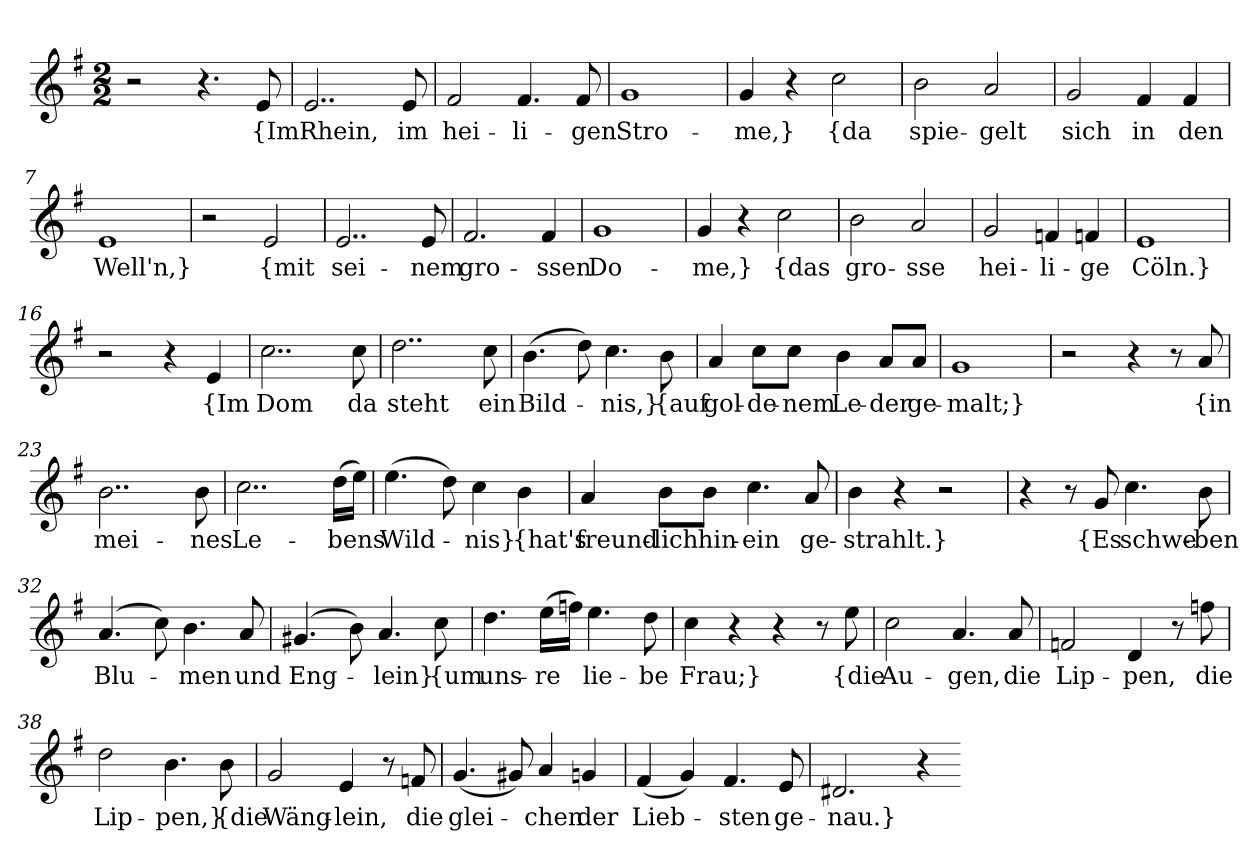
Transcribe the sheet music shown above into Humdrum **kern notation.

**kern	**text
*part1	*part1
*staff1	*staff1
*clefG2	*
*k[f#]	*
*M2/2	*
=	=
2r	.
4.r	.
8e	{Im
=1	=1
2..e	Rhein,
8e	im
=2	=2
2f#	hei-
4.f#	-li-
8f#	-gen
=3	=3
1g	Stro-
=4	=4
4g	-me,}
4r	.
2cc	{da
=5	=5
2b	spie-
2a	-gelt
=6	=6
2g	sich
4f#	in
4f#	den
=7	=7
1e	Well'n,}
=8	=8
2r	.
2e	{mit
=9	=9
2..e	sei-
8e	-nem
=10	=10
2.f#	gro-
4f#	-ssen
=11	=11
1g	Do-
=12	=12
4g	-me,}
4r	.
2cc	{das
=13	=13
2b	gro-
2a	-sse
=14	=14
2g	hei-
4fn	-li-
4fn	-ge
=15	=15
1e	Cöln.}
=16	=16
2r	.
4r	.
4e	{Im
=17	=17
2..cc	Dom
8cc	da
=18	=18
2..dd	steht
8cc	ein
=19	=19
(4.b	Bild-
8dd)	.
4.cc	-nis,}
8b	{auf
=20	=20
4a	gol-
8cc\L	-de-
8cc\J	-nem
4b	Le-
8a/L	-der
8a/J	ge-
=21	=21
1g	-malt;}
=22	=22
2r	.
4r	.
8r	.
8a	{in
=23	=23
2..b	mei-
8b	-nes
=24	=24
2..cc	Le-
(16dd\LL	-bens
16ee\JJ)	.
=25	=25
(4.ee	Wild-
8dd)	.
4cc	-nis}
4b	{hat's
=26	=26
4a	freund-
8b\L	-lich
8b\J	hin-
4.cc	-ein
8a	ge-
=27	=27
4b	-strahlt.}
4r	.
2r	.
=31	=31
4r	.
8r	.
8g	{Es
4.cc	schwe-
8b	-ben
=32	=32
(4.a	Blu-
8cc)	.
4.b	-men
8a	und
=33	=33
(4.g#X	Eng-
8b)	.
4.a	-lein}
8cc	{um
=34	=34
4.dd	uns-
(16ee\LL	-re
16ffn\JJ)	.
4.ee	lie-
8dd	-be
=35	=35
4cc	Frau;}
4r	.
4r	.
8r	.
8ee	{die
=36	=36
2cc	Au-
4.a	-gen,
8a	die
=37	=37
2fn	Lip-
4d	-pen,
8r	.
8ffn	die
=38	=38
2dd	Lip-
4.b	-pen,}
8b	{die
=39	=39
2g	Wäng-
4e	-lein,
8r	.
8fn	die
=40	=40
(4.g	glei-
8g#X)	.
4a	-chen
4gn	der
=41	=41
(4f#	Lieb-
4g)	.
4.f#	-sten
8e	ge-
=42	=42
2.d#X	-nau.}
4r	.
=-	=-
*-	*-
